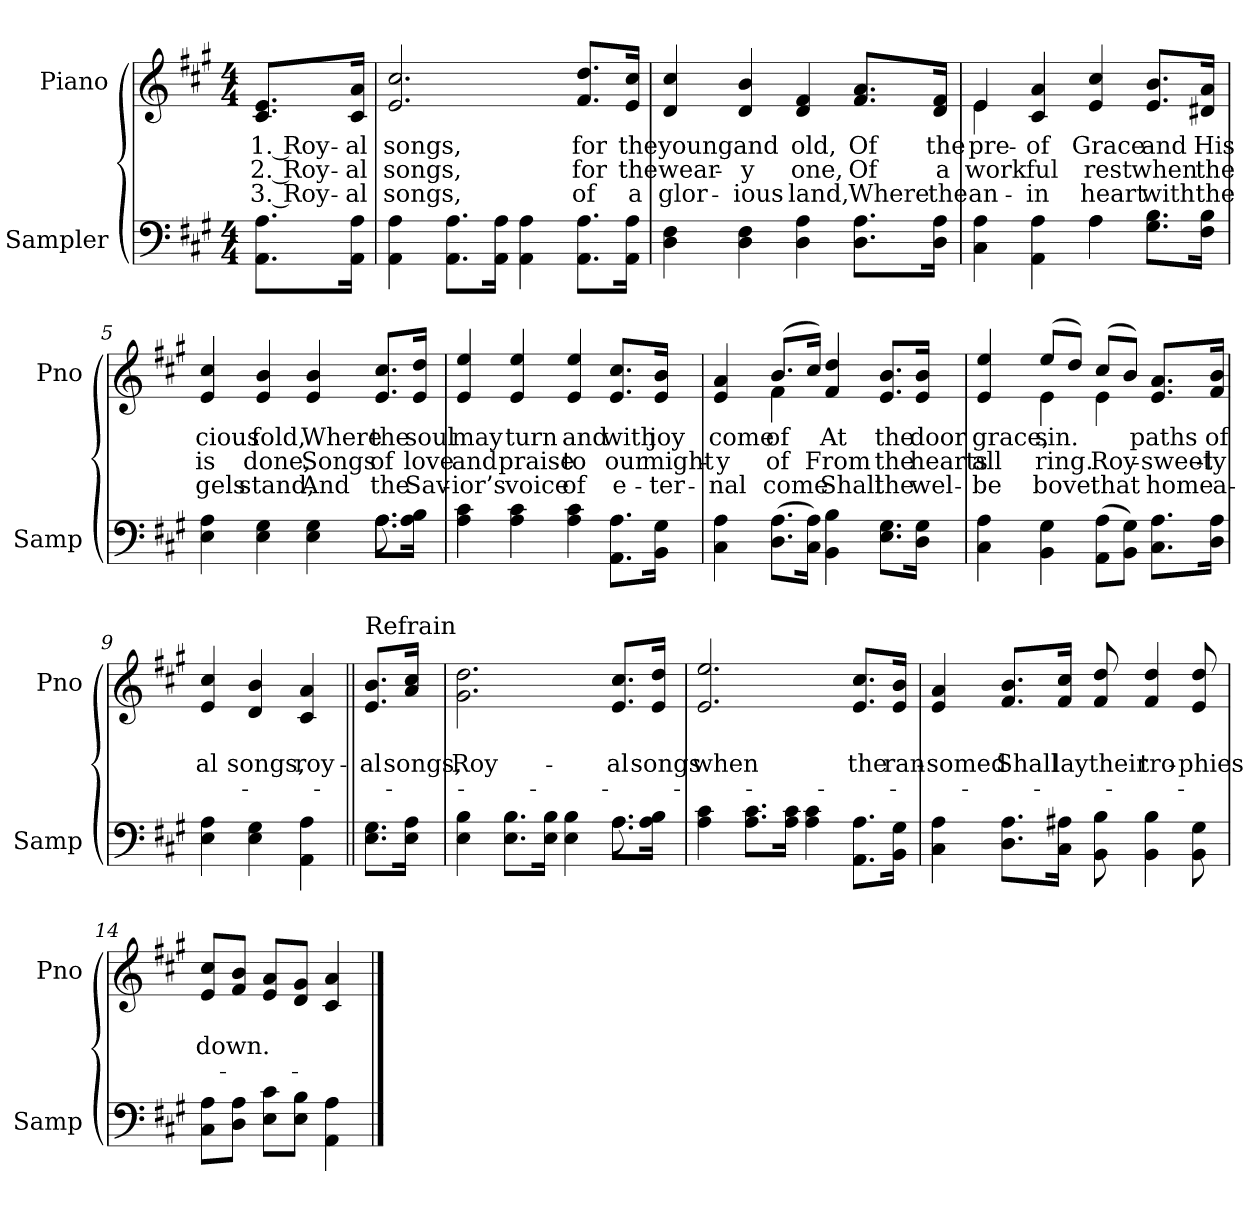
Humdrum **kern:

**kern	**kern	**text	**text	**text
*part2	*part1	*part1	*part1	*part1
*staff2	*staff1	*staff1	*staff1	*staff1
*I"Sampler	*I"Piano	*	*	*
*I'Samp	*I'Pno	*	*	*
*clefF4	*clefG2	*	*	*
*k[f#c#g#]	*k[f#c#g#]	*	*	*
*A:	*A:	*	*	*
*M4/4	*M4/4	*	*	*
=1	=1	=1	=1	=1
8.AA\ 8.A\L	8.c#/ 8.e/L	1. Roy-	2. Roy-	3. Roy-
16AA\ 16A\Jk	16c#/ 16a/Jk	-al	-al	-al
=2	=2	=2	=2	=2
4AA 4A	2.e 2.cc#	songs,	songs,	songs,
8.AA\ 8.A\L	.	.	.	.
16AA\ 16A\Jk	.	.	.	.
4AA 4A	.	.	.	.
8.AA\ 8.A\L	8.f#/ 8.dd/L	for	for	of
16AA\ 16A\Jk	16e/ 16cc#/Jk	the	the	a
=3	=3	=3	=3	=3
4D 4F#	4d 4cc#	young	wear-	glor-
4D 4F#	4d 4b	and	-y	-ious
4D 4A	4d 4f#	old,	one,	land,
8.D\ 8.A\L	8.f#/ 8.a/L	Of	Of	Where
16D\ 16A\Jk	16d/ 16f#/Jk	the	a	the
=4	=4	=4	=4	=4
*^	*^	*	*	*
4C# 4A	2ryy	4e/	4e	pre-	work	an-
4AA 4A	.	4c# 4a	2.ryy	of	-ful	in
4A\	4A	4e 4cc#	.	Grace	rest	heart
8.G#\ 8.B\L	4ryy	8.e/ 8.b/L	.	and	when	with
16F#\ 16B\Jk	.	16d#X/ 16a/Jk	.	His	the	the
*	*	*v	*v	*	*	*
=5	=5	=5	=5	=5	=5
4E 4A	2.ryy	4e 4cc#	-cious	is	-gels
4E 4G#	.	4e 4b	fold,	done,	stand,
4E 4G#	.	4e 4b	Where	Songs	And
8.A\L	8.A	8.e/ 8.cc#/L	the	of	the
16A\ 16B\Jk	16ryy	16e/ 16dd/Jk	soul	love	Sav-
*v	*v	*	*	*	*
=6	=6	=6	=6	=6
4A 4c#	4e 4ee	may	and	-ior’s
4A 4c#	4e 4ee	turn	praise	voice
4A 4c#	4e 4ee	and	to	of
8.AA\ 8.A\L	8.e/ 8.cc#/L	with	our	e-
16BB\ 16G#\Jk	16e/ 16b/Jk	joy	might-	-ter-
=7	=7	=7	=7	=7
*	*^	*	*	*
4C# 4A	4e 4a	4ryy	come	-y	-nal
(8.D\ 8.A\L	(8.b/L	4f#	of	of	-come
16C#\ 16A\Jk)	16cc#/Jk)	.	.	.	.
4BB 4B	4f# 4dd	2ryy	At	From	Shall
8.E\ 8.G#\L	8.e/ 8.b/L	.	the	the	the
16D\ 16G#\Jk	16e/ 16b/Jk	.	door	hearts	wel-
=8	=8	=8	=8	=8	=8
4C# 4A	4e 4ee	4ryy	grace,	all	be
4BB 4G#	(8ee/L	4e	sin.	ring.	-bove.
.	8dd/J)	.	.	.	.
(8AA\ 8A\L	(8cc#/L	4e	.	Roy-	that
8BB\ 8G#\J)	8b/J)	.	.	.	.
8.C#\ 8.A\L	8.e/ 8.a/L	4ryy	paths	sweet-	home
16D\ 16A\Jk	16f#/ 16b/Jk	.	of	-ly	a-
*	*v	*v	*	*	*
=9	=9	=9	=9	=9
4E 4A	4e 4cc#	.	-al	.
4E 4G#	4d 4b	.	songs,	.
4AA 4A	4c# 4a	.	roy-	.
=10||	=10||	=10||	=10||	=10||
!	!LO:TX:t=Refrain	!	!	!
8.E\ 8.G#\L	8.e/ 8.b/L	.	-al	.
16E\ 16A\Jk	16a/ 16cc#/Jk	.	songs,	.
=11	=11	=11	=11	=11
*^	*	*	*	*
4E 4B	2.ryy	2.g# 2.dd	.	Roy-	.
8.E\ 8.B\L	.	.	.	.	.
16E\ 16B\Jk	.	.	.	.	.
4E 4B	.	.	.	.	.
8.A\L	8.A	8.e/ 8.cc#/L	.	-al	.
16A\ 16B\Jk	16ryy	16e/ 16dd/Jk	.	songs	.
*v	*v	*	*	*	*
=12	=12	=12	=12	=12
4A 4c#	2.e 2.ee	.	when	.
8.A\ 8.c#\L	.	.	.	.
16A\ 16c#\Jk	.	.	.	.
4A 4c#	.	.	.	.
8.AA\ 8.A\L	8.e/ 8.cc#/L	.	the	.
16BB\ 16G#\Jk	16e/ 16b/Jk	.	ran-	.
=13	=13	=13	=13	=13
4C# 4A	4e 4a	.	-somed	.
8.D\ 8.A\L	8.f#/ 8.b/L	.	Shall	.
16C#\ 16A#X\Jk	16f#/ 16cc#/Jk	.	lay	.
8BB 8B	8f# 8dd	.	their	.
4BB 4B	4f# 4dd	.	tro-	.
8BB 8G#	8e 8dd	.	-phies	.
=14	=14	=14	=14	=14
8C#\ 8A\L	8e/ 8cc#/L	.	down.	.
8D\ 8A\J	8f#/ 8b/J	.	.	.
8E\ 8c#\L	8e/ 8a/L	.	.	.
8E\ 8B\J	8d/ 8g#/J	.	.	.
4AA 4A	4c# 4a	.	.	.
==	==	==	==	==
*-	*-	*-	*-	*-
